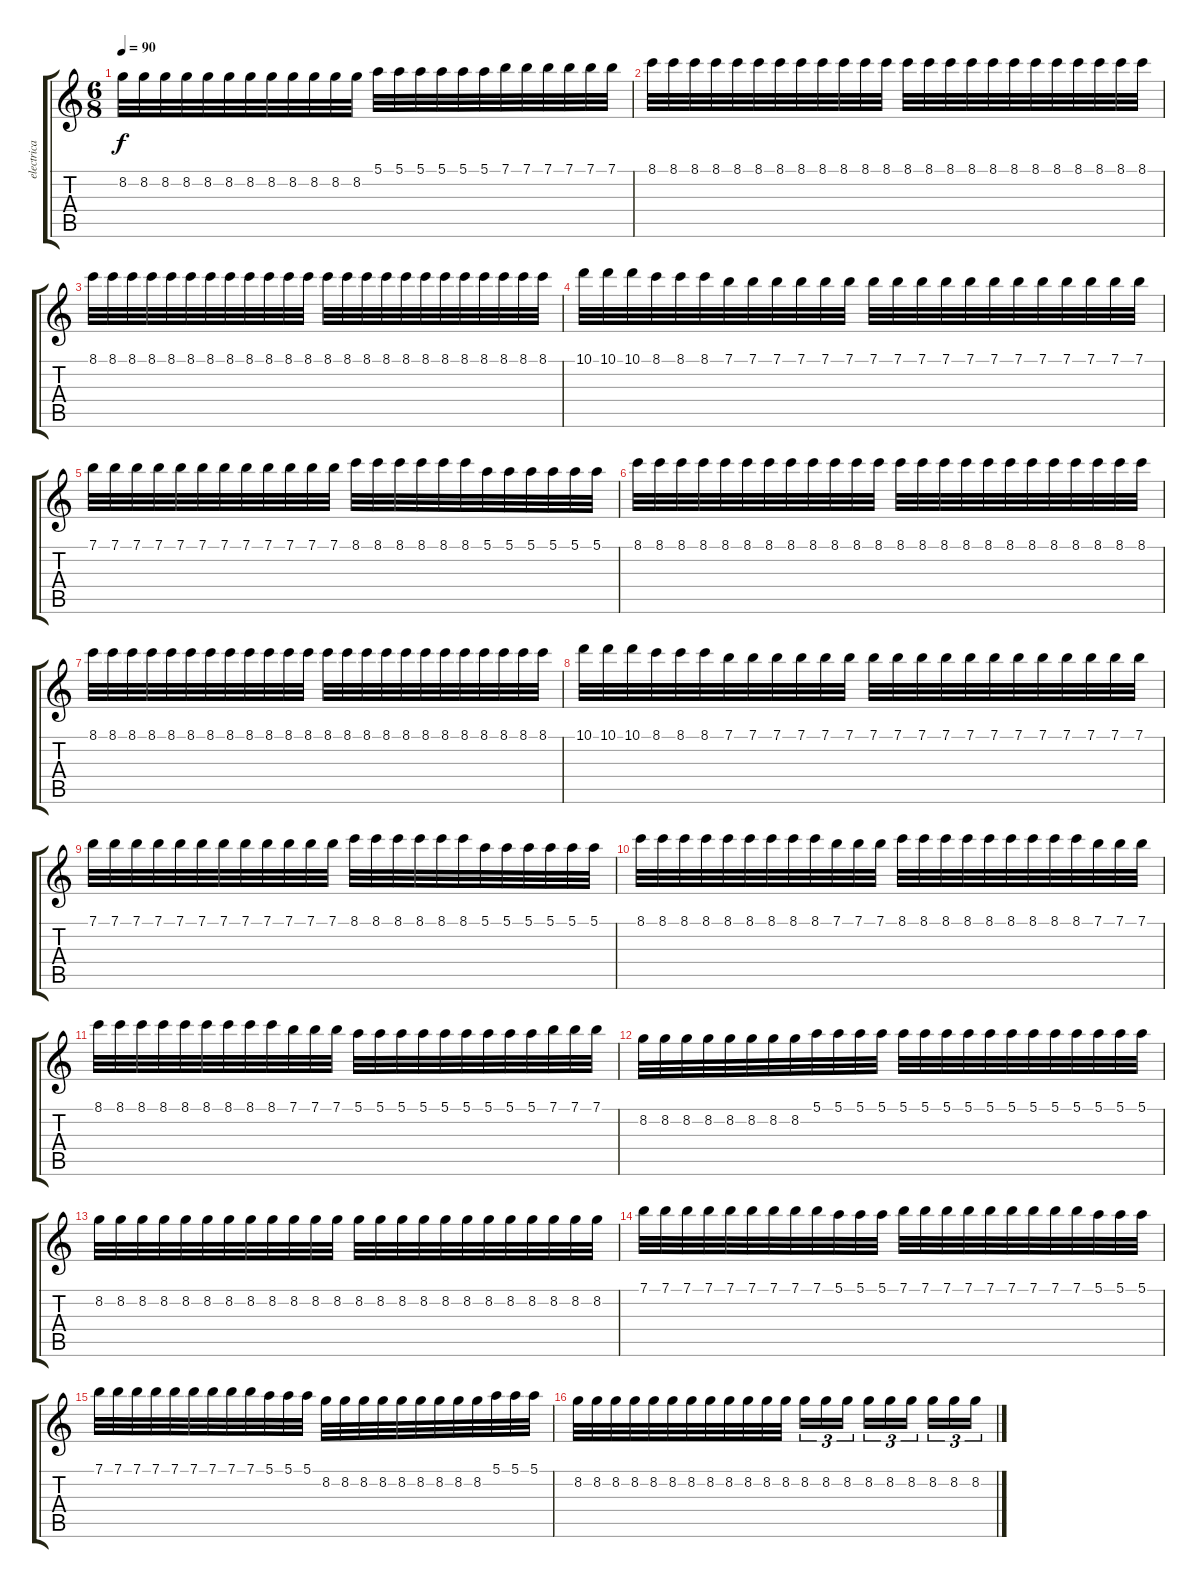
\track ("electrica 2" "electrica ") {instrument distortionguitar}
\staff {score tabs}
\tuning (E4 B3 G3 D3 A2 E2) {hide}
\ts (6 8)
\tempo 90
\clef g2
\ks c
8.2.32{dy f} 8.2.32 8.2.32 8.2.32 8.2.32 8.2.32 8.2.32 8.2.32 8.2.32 8.2.32 8.2.32 8.2.32 5.1.32 5.1.32 5.1.32 5.1.32 5.1.32 5.1.32 7.1.32 7.1.32 7.1.32 7.1.32 7.1.32 7.1.32 |
8.1.32 8.1.32 8.1.32 8.1.32 8.1.32 8.1.32 8.1.32 8.1.32 8.1.32 8.1.32 8.1.32 8.1.32 8.1.32 8.1.32 8.1.32 8.1.32 8.1.32 8.1.32 8.1.32 8.1.32 8.1.32 8.1.32 8.1.32 8.1.32 |
8.1.32 8.1.32 8.1.32 8.1.32 8.1.32 8.1.32 8.1.32 8.1.32 8.1.32 8.1.32 8.1.32 8.1.32 8.1.32 8.1.32 8.1.32 8.1.32 8.1.32 8.1.32 8.1.32 8.1.32 8.1.32 8.1.32 8.1.32 8.1.32 |
10.1.32 10.1.32 10.1.32 8.1.32 8.1.32 8.1.32 7.1.32 7.1.32 7.1.32 7.1.32 7.1.32 7.1.32 7.1.32 7.1.32 7.1.32 7.1.32 7.1.32 7.1.32 7.1.32 7.1.32 7.1.32 7.1.32 7.1.32 7.1.32 |
7.1.32 7.1.32 7.1.32 7.1.32 7.1.32 7.1.32 7.1.32 7.1.32 7.1.32 7.1.32 7.1.32 7.1.32 8.1.32 8.1.32 8.1.32 8.1.32 8.1.32 8.1.32 5.1.32 5.1.32 5.1.32 5.1.32 5.1.32 5.1.32 |
8.1.32 8.1.32 8.1.32 8.1.32 8.1.32 8.1.32 8.1.32 8.1.32 8.1.32 8.1.32 8.1.32 8.1.32 8.1.32 8.1.32 8.1.32 8.1.32 8.1.32 8.1.32 8.1.32 8.1.32 8.1.32 8.1.32 8.1.32 8.1.32 |
8.1.32 8.1.32 8.1.32 8.1.32 8.1.32 8.1.32 8.1.32 8.1.32 8.1.32 8.1.32 8.1.32 8.1.32 8.1.32 8.1.32 8.1.32 8.1.32 8.1.32 8.1.32 8.1.32 8.1.32 8.1.32 8.1.32 8.1.32 8.1.32 |
10.1.32 10.1.32 10.1.32 8.1.32 8.1.32 8.1.32 7.1.32 7.1.32 7.1.32 7.1.32 7.1.32 7.1.32 7.1.32 7.1.32 7.1.32 7.1.32 7.1.32 7.1.32 7.1.32 7.1.32 7.1.32 7.1.32 7.1.32 7.1.32 |
7.1.32 7.1.32 7.1.32 7.1.32 7.1.32 7.1.32 7.1.32 7.1.32 7.1.32 7.1.32 7.1.32 7.1.32 8.1.32 8.1.32 8.1.32 8.1.32 8.1.32 8.1.32 5.1.32 5.1.32 5.1.32 5.1.32 5.1.32 5.1.32 |
8.1.32 8.1.32 8.1.32 8.1.32 8.1.32 8.1.32 8.1.32 8.1.32 8.1.32 7.1.32 7.1.32 7.1.32 8.1.32 8.1.32 8.1.32 8.1.32 8.1.32 8.1.32 8.1.32 8.1.32 8.1.32 7.1.32 7.1.32 7.1.32 |
8.1.32 8.1.32 8.1.32 8.1.32 8.1.32 8.1.32 8.1.32 8.1.32 8.1.32 7.1.32 7.1.32 7.1.32 5.1.32 5.1.32 5.1.32 5.1.32 5.1.32 5.1.32 5.1.32 5.1.32 5.1.32 7.1.32 7.1.32 7.1.32 |
8.2.32 8.2.32 8.2.32 8.2.32 8.2.32 8.2.32 8.2.32 8.2.32 5.1.32 5.1.32 5.1.32 5.1.32 5.1.32 5.1.32 5.1.32 5.1.32 5.1.32 5.1.32 5.1.32 5.1.32 5.1.32 5.1.32 5.1.32 5.1.32 |
8.2.32 8.2.32 8.2.32 8.2.32 8.2.32 8.2.32 8.2.32 8.2.32 8.2.32 8.2.32 8.2.32 8.2.32 8.2.32 8.2.32 8.2.32 8.2.32 8.2.32 8.2.32 8.2.32 8.2.32 8.2.32 8.2.32 8.2.32 8.2.32 |
7.1.32 7.1.32 7.1.32 7.1.32 7.1.32 7.1.32 7.1.32 7.1.32 7.1.32 5.1.32 5.1.32 5.1.32 7.1.32 7.1.32 7.1.32 7.1.32 7.1.32 7.1.32 7.1.32 7.1.32 7.1.32 5.1.32 5.1.32 5.1.32 |
7.1.32 7.1.32 7.1.32 7.1.32 7.1.32 7.1.32 7.1.32 7.1.32 7.1.32 5.1.32 5.1.32 5.1.32 8.2.32 8.2.32 8.2.32 8.2.32 8.2.32 8.2.32 8.2.32 8.2.32 8.2.32 5.1.32 5.1.32 5.1.32 |
8.2.32 8.2.32 8.2.32 8.2.32 8.2.32 8.2.32 8.2.32 8.2.32 8.2.32 8.2.32 8.2.32 8.2.32 8.2.16{tu (3 2)} 8.2.16{tu (3 2)} 8.2.16{tu (3 2) beam splitsecondary} 8.2.16{tu (3 2)} 8.2.16{tu (3 2)} 8.2.16{tu (3 2) beam splitsecondary} 8.2.16{tu (3 2)} 8.2.16{tu (3 2)} 8.2.16{tu (3 2)}
